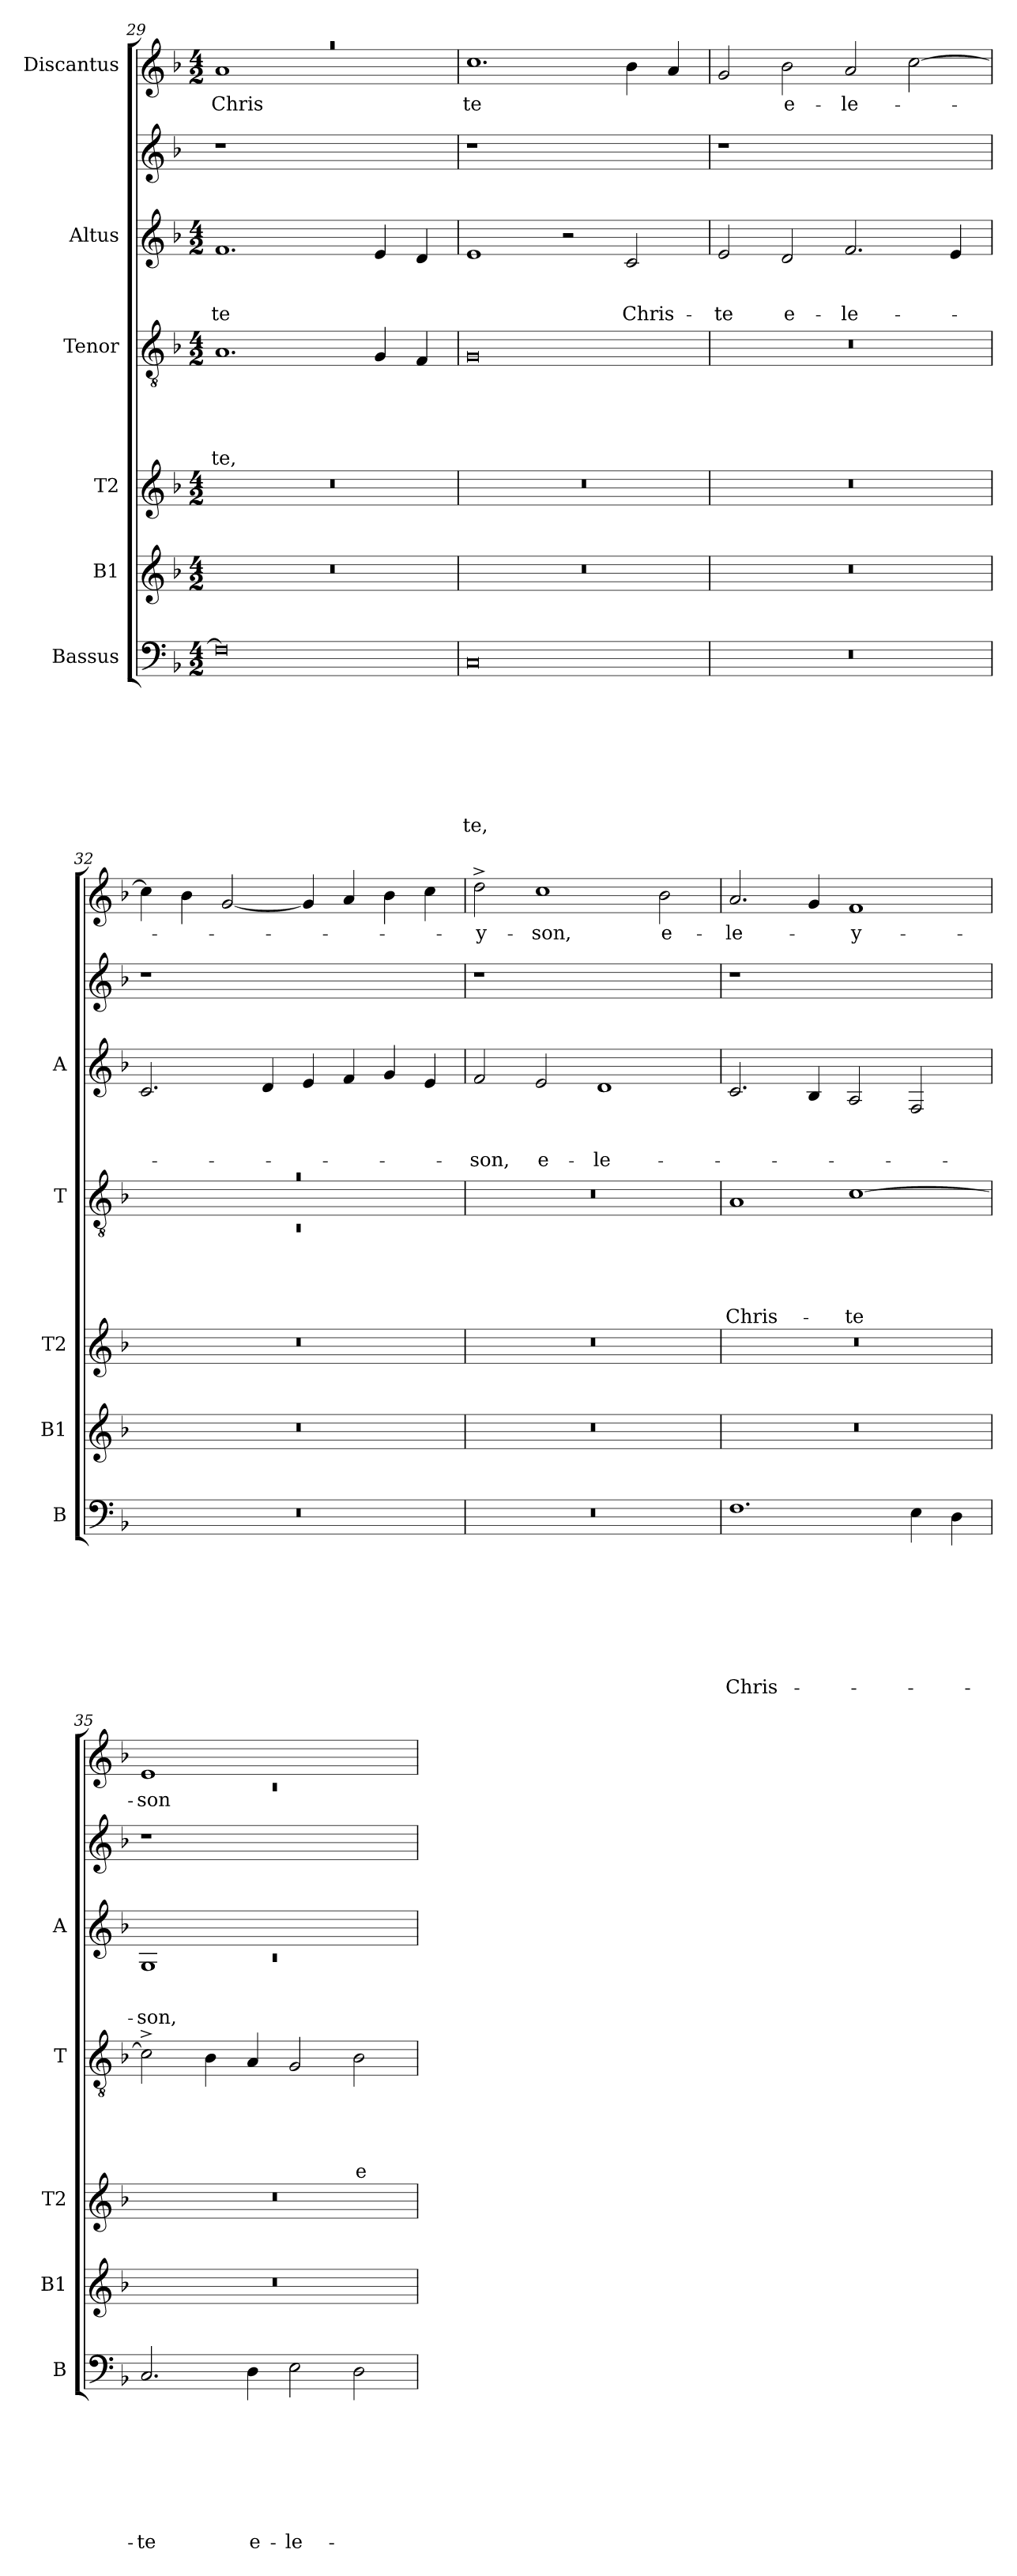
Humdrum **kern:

**kern	**text	**text	**text	**text	**text	**text	**text	**text	**kern	**kern	**kern	**text	**text	**text	**text	**text	**kern	**text	**text	**text	**kern	**kern	**text
*part7	*part7	*part7	*part7	*part7	*part7	*part7	*part7	*part7	*part6	*part5	*part4	*part4	*part4	*part4	*part4	*part4	*part3	*part3	*part3	*part3	*part2	*part1	*part1
*staff7	*staff7	*staff7	*staff7	*staff7	*staff7	*staff7	*staff7	*staff7	*staff6	*staff5	*staff4	*staff4	*staff4	*staff4	*staff4	*staff4	*staff3	*staff3	*staff3	*staff3	*staff2	*staff1	*staff1
*I"Bassus	*	*	*	*	*	*	*	*	*I"B1	*I"T2	*I"Tenor	*	*	*	*	*	*I"Altus	*	*	*	*	*I"Discantus	*
*I'B	*	*	*	*	*	*	*	*	*I'B1	*I'T2	*I'T	*	*	*	*	*	*I'A	*	*	*	*	*	*
*clefF4	*	*	*	*	*	*	*	*	*clefG2	*clefG2	*clefGv2	*	*	*	*	*	*clefG2	*	*	*	*clefG2	*clefG2	*
*k[b-]	*	*	*	*	*	*	*	*	*k[b-]	*k[b-]	*k[b-]	*	*	*	*	*	*k[b-]	*	*	*	*k[b-]	*k[b-]	*
*F:	*	*	*	*	*	*	*	*	*F:	*F:	*F:	*	*	*	*	*	*F:	*	*	*	*F:	*F:	*
*M4/2	*	*	*	*	*	*	*	*	*M4/2	*M4/2	*M4/2	*	*	*	*	*	*M4/2	*	*	*	*	*M4/2	*
=29	=29	=29	=29	=29	=29	=29	=29	=29	=29	=29	=29	=29	=29	=29	=29	=29	=29	=29	=29	=29	=29	=29	=29
!	!	!	!	!	!	!	!	!	!	!	!	!	!	!	!	!LO:LY:b	!	!	!	!LO:LY:b	!	!LO:N:vis=1	!LO:LY:b
*	*	*	*	*	*	*	*	*	*	*	*	*	*	*	*	*	*	*	*	*	*	*^	*
0F]	.	.	.	.	.	.	.	.	0r	0r	1.A	.	.	.	.	-te,	1.f	.	.	-te	1r	0raa	1a	Chris-
.	.	.	.	.	.	.	.	.	.	.	.	.	.	.	.	.	.	.	.	.	1ryy	.	1ryy	.
.	.	.	.	.	.	.	.	.	.	.	4G/	.	.	.	.	.	4e/	.	.	.	.	.	.	.
.	.	.	.	.	.	.	.	.	.	.	4F/	.	.	.	.	.	4d/	.	.	.	.	.	.	.
*	*	*	*	*	*	*	*	*	*	*	*	*	*	*	*	*	*	*	*	*	*	*v	*v	*
=30	=30	=30	=30	=30	=30	=30	=30	=30	=30	=30	=30	=30	=30	=30	=30	=30	=30	=30	=30	=30	=30	=30	=30
!	!	!	!	!	!	!	!	!LO:LY:b:rj	!	!	!	!	!	!	!	!	!	!	!	!	!	!	!LO:LY:b
0C	.	.	.	.	.	.	.	-te,	0r	0r	0G	.	.	.	.	.	1e	.	.	.	1r	1.cc	-te
.	.	.	.	.	.	.	.	.	.	.	.	.	.	.	.	.	2r	.	.	.	1ryy	.	.
!	!	!	!	!	!	!	!	!	!	!	!	!	!	!	!	!	!	!	!	!LO:LY:b	!	!	!
.	.	.	.	.	.	.	.	.	.	.	.	.	.	.	.	.	2c/	.	.	Chris-	.	4b-\	.
.	.	.	.	.	.	.	.	.	.	.	.	.	.	.	.	.	.	.	.	.	.	4a/	.
=31	=31	=31	=31	=31	=31	=31	=31	=31	=31	=31	=31	=31	=31	=31	=31	=31	=31	=31	=31	=31	=31	=31	=31
!LO:N:vis=1	!	!	!	!	!	!	!	!	!	!	!LO:N:vis=1	!	!	!	!	!	!	!	!	!LO:LY:b	!	!	!
0r	.	.	.	.	.	.	.	.	0r	0r	0r	.	.	.	.	.	2e/	.	.	-te	1r	2g/	.
!	!	!	!	!	!	!	!	!	!	!	!	!	!	!	!	!	!	!	!	!LO:LY:b	!	!	!LO:LY:b
.	.	.	.	.	.	.	.	.	.	.	.	.	.	.	.	.	2d/	.	.	e-	.	2b-\	e-
!	!	!	!	!	!	!	!	!	!	!	!	!	!	!	!	!	!	!	!	!LO:LY:b	!	!	!LO:LY:b
.	.	.	.	.	.	.	.	.	.	.	.	.	.	.	.	.	2.f/	.	.	-le-	1ryy	2a/	-le-
.	.	.	.	.	.	.	.	.	.	.	.	.	.	.	.	.	.	.	.	.	.	[>2cc\	.
.	.	.	.	.	.	.	.	.	.	.	.	.	.	.	.	.	4e/	.	.	.	.	.	.
=32	=32	=32	=32	=32	=32	=32	=32	=32	=32	=32	=32	=32	=32	=32	=32	=32	=32	=32	=32	=32	=32	=32	=32
*	*	*	*	*	*	*	*	*	*	*	*^	*	*	*	*	*	*	*	*	*	*	*	*
!LO:N:vis=1	!	!	!	!	!	!	!	!	!	!	!LO:N:vis=1	!LO:N:vis=1	!	!	!	!	!	!	!	!	!	!	!	!
0r	.	.	.	.	.	.	.	.	0r	0r	0ra	0rC	.	.	.	.	.	2.c/	.	.	.	1r	4cc\]	.
.	.	.	.	.	.	.	.	.	.	.	.	.	.	.	.	.	.	.	.	.	.	.	4b-\	.
.	.	.	.	.	.	.	.	.	.	.	.	.	.	.	.	.	.	.	.	.	.	.	[<2g/	.
.	.	.	.	.	.	.	.	.	.	.	.	.	.	.	.	.	.	4d/	.	.	.	.	.	.
.	.	.	.	.	.	.	.	.	.	.	.	.	.	.	.	.	.	4e/	.	.	.	1ryy	4g/]	.
.	.	.	.	.	.	.	.	.	.	.	.	.	.	.	.	.	.	4f/	.	.	.	.	4a/	.
.	.	.	.	.	.	.	.	.	.	.	.	.	.	.	.	.	.	4g/	.	.	.	.	4b-\	.
.	.	.	.	.	.	.	.	.	.	.	.	.	.	.	.	.	.	4e/	.	.	.	.	4cc\	.
*	*	*	*	*	*	*	*	*	*	*	*v	*v	*	*	*	*	*	*	*	*	*	*	*	*
=33	=33	=33	=33	=33	=33	=33	=33	=33	=33	=33	=33	=33	=33	=33	=33	=33	=33	=33	=33	=33	=33	=33	=33
!LO:N:vis=1	!	!	!	!	!	!	!	!	!	!	!LO:N:vis=1	!	!	!	!	!	!	!	!	!LO:LY:b	!	!	!LO:LY:b
0r	.	.	.	.	.	.	.	.	0r	0r	0r	.	.	.	.	.	2f/	.	.	-son,	1r	2dd^>\	-y-
!	!	!	!	!	!	!	!	!	!	!	!	!	!	!	!	!	!	!	!	!LO:LY:b	!	!	!LO:LY:b
.	.	.	.	.	.	.	.	.	.	.	.	.	.	.	.	.	2e/	.	.	e-	.	1cc	-son,
!	!	!	!	!	!	!	!	!	!	!	!	!	!	!	!	!	!	!	!	!LO:LY:b	!	!	!
.	.	.	.	.	.	.	.	.	.	.	.	.	.	.	.	.	1d	.	.	-le-	1ryy	.	.
!	!	!	!	!	!	!	!	!	!	!	!	!	!	!	!	!	!	!	!	!	!	!	!LO:LY:b
.	.	.	.	.	.	.	.	.	.	.	.	.	.	.	.	.	.	.	.	.	.	2b-\	e-
=34	=34	=34	=34	=34	=34	=34	=34	=34	=34	=34	=34	=34	=34	=34	=34	=34	=34	=34	=34	=34	=34	=34	=34
!	!	!	!	!	!	!	!	!LO:LY:b	!	!	!	!	!	!	!	!LO:LY:b	!	!	!	!	!	!	!LO:LY:b
1.F	.	.	.	.	.	.	.	Chris-	0r	0r	1A	.	.	.	.	Chris-	2.c/	.	.	.	1r	2.a/	-le-
.	.	.	.	.	.	.	.	.	.	.	.	.	.	.	.	.	4B-/	.	.	.	.	4g/	.
!	!	!	!	!	!	!	!	!	!	!	!	!	!	!	!	!LO:LY:b	!	!	!	!	!	!	!LO:LY:b:rj
.	.	.	.	.	.	.	.	.	.	.	[<1c	.	.	.	.	-te	2A/	.	.	.	1ryy	1f	-y-
4E\	.	.	.	.	.	.	.	.	.	.	.	.	.	.	.	.	2F/	.	.	.	.	.	.
4D\	.	.	.	.	.	.	.	.	.	.	.	.	.	.	.	.	.	.	.	.	.	.	.
!!LO:LB:g=z
=35	=35	=35	=35	=35	=35	=35	=35	=35	=35	=35	=35	=35	=35	=35	=35	=35	=35	=35	=35	=35	=35	=35	=35
*	*	*	*	*	*	*	*	*	*	*	*	*	*	*	*	*	*^	*	*	*	*	*^	*
!	!	!	!	!	!	!	!	!LO:LY:b	!	!	!	!	!	!	!	!	!	!LO:N:vis=1	!	!	!LO:LY:b	!	!	!LO:N:vis=1	!LO:LY:b
2.C/	.	.	.	.	.	.	.	-te	0r	0r	2c^>\]	.	.	.	.	.	1G	0rc	.	.	-son,	1r	1e	0rc	-son
.	.	.	.	.	.	.	.	.	.	.	4B-\	.	.	.	.	.	.	.	.	.	.	.	.	.	.
!	!	!	!	!	!	!	!	!LO:LY:b	!	!	!	!	!	!	!	!	!	!	!	!	!	!	!	!	!
4D\	.	.	.	.	.	.	.	e-	.	.	4A/	.	.	.	.	.	.	.	.	.	.	.	.	.	.
!	!	!	!	!	!	!	!	!LO:LY:b	!	!	!	!	!	!	!	!	!	!	!	!	!	!	!	!	!
2E\	.	.	.	.	.	.	.	-le-	.	.	2G/	.	.	.	.	.	1ryy	.	.	.	.	1ryy	1ryy	.	.
!	!	!	!	!	!	!	!	!	!	!	!	!	!	!	!	!LO:LY:b	!	!	!	!	!	!	!	!	!
2D\	.	.	.	.	.	.	.	.	.	.	2B-\	.	.	.	.	e-	.	.	.	.	.	.	.	.	.
*	*	*	*	*	*	*	*	*	*	*	*	*	*	*	*	*	*v	*v	*	*	*	*	*v	*v	*
=	=	=	=	=	=	=	=	=	=	=	=	=	=	=	=	=	=	=	=	=	=	=	=
*-	*-	*-	*-	*-	*-	*-	*-	*-	*-	*-	*-	*-	*-	*-	*-	*-	*-	*-	*-	*-	*-	*-	*-
